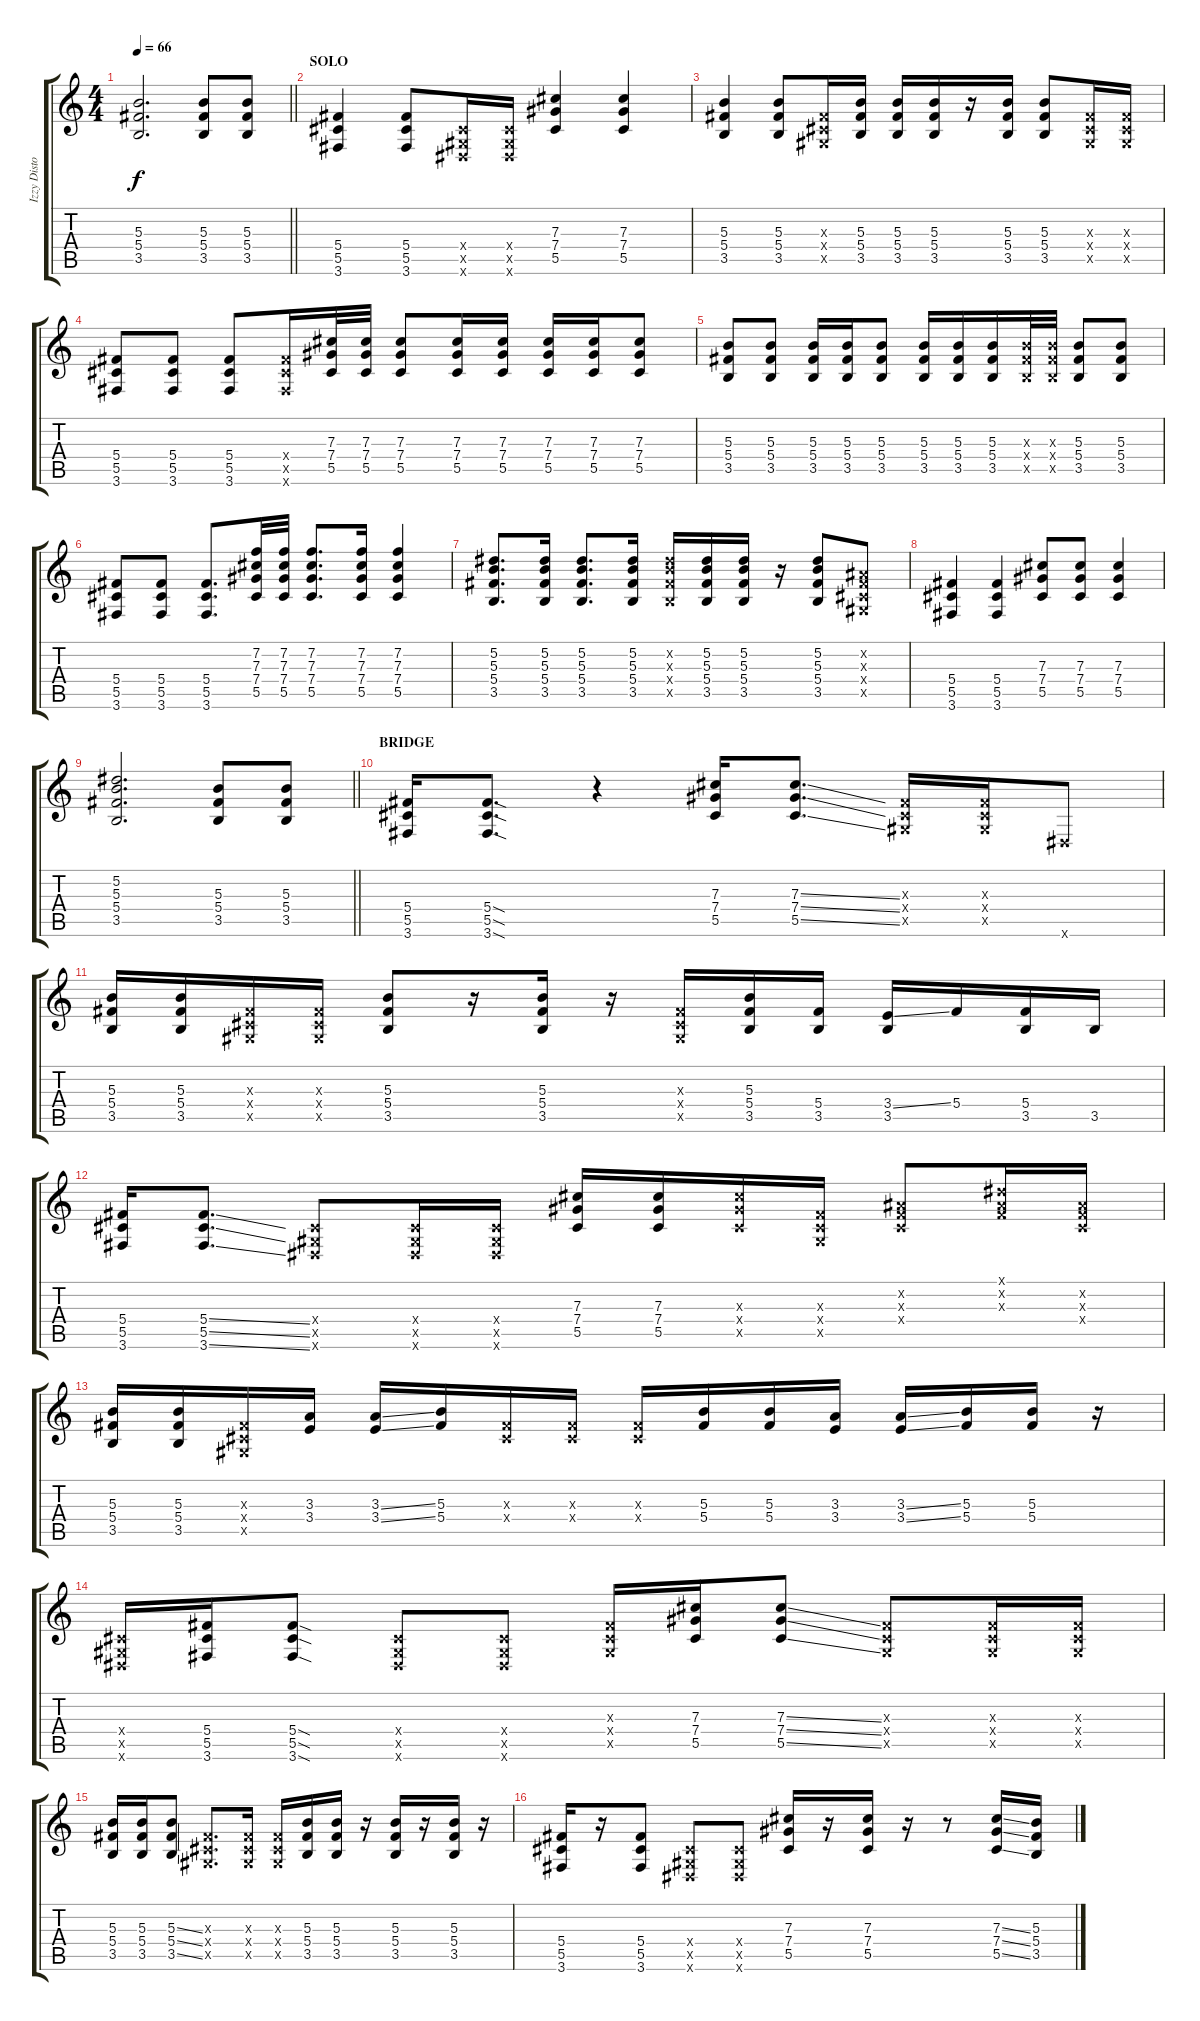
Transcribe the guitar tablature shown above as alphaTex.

\track ("Izzy Distortion" "Izzy Disto") {instrument distortionguitar}
\staff {score tabs}
\tuning (Eb4 Bb3 Gb3 Db3 Ab2 Eb2) {hide}
\ts (4 4)
\tempo 66
\clef g2
\barLineRight lightlight
\ks c
(5.3 5.4 3.5).2{d dy f} (5.3 5.4 3.5).8 (5.3 5.4 3.5).8 |
\section ("" "SOLO")
(5.4 5.5 3.6).4 (5.4 5.5 3.6).8 (0.4{x} 0.5{x} 0.6{x}).16 (0.4{x} 0.5{x} 0.6{x}).16 (7.3 7.4 5.5).4 (7.3 7.4 5.5).4 |
(5.3 5.4 3.5).4 (5.3 5.4 3.5).8 (0.3{x} 0.4{x} 0.5{x}).16 (5.3 5.4 3.5).16 (5.3 5.4 3.5).16 (5.3 5.4 3.5).16 r.16 (5.3 5.4 3.5).16 (5.3 5.4 3.5).8 (0.3{x} 0.4{x} 0.5{x}).16 (0.3{x} 0.4{x} 0.5{x}).16 |
(5.4 5.5 3.6).8 (5.4 5.5 3.6).8 (5.4 5.5 3.6).8 (5.4{x} 5.5{x} 3.6{x}).16 (7.3 7.4 5.5).32 (7.3 7.4 5.5).32 (7.3 7.4 5.5).8 (7.3 7.4 5.5).16 (7.3 7.4 5.5).16 (7.3 7.4 5.5).16 (7.3 7.4 5.5).16 (7.3 7.4 5.5).8 |
(5.3 5.4 3.5).8 (5.3 5.4 3.5).8 (5.3 5.4 3.5).16 (5.3 5.4 3.5).16 (5.3 5.4 3.5).8 (5.3 5.4 3.5).16 (5.3 5.4 3.5).16 (5.3 5.4 3.5).16 (5.3{x} 5.4{x} 3.5{x}).32 (5.3{x} 5.4{x} 3.5{x}).32 (5.3 5.4 3.5).8 (5.3 5.4 3.5).8 |
(5.4 5.5 3.6).8 (5.4 5.5 3.6).8 (5.4 5.5 3.6).8{d} (7.2 7.3 7.4 5.5).32 (7.2 7.3 7.4 5.5).32 (7.2 7.3 7.4 5.5).8{d} (7.2 7.3 7.4 5.5).16 (7.2 7.3 7.4 5.5).4 |
(5.2 5.3 5.4 3.5).8{d} (5.2 5.3 5.4 3.5).16 (5.2 5.3 5.4 3.5).8{d} (5.2 5.3 5.4 3.5).16 (5.2{x} 5.3{x} 5.4{x} 3.5{x}).16 (5.2 5.3 5.4 3.5).16 (5.2 5.3 5.4 3.5).16 r.16 (5.2 5.3 5.4 3.5).8 (0.2{x} 0.3{x} 0.4{x} 0.5{x}).8 |
(5.4 5.5 3.6).4 (5.4 5.5 3.6).4 (7.3 7.4 5.5).8 (7.3 7.4 5.5).8 (7.3 7.4 5.5).4 |
\barLineRight lightlight
(5.2 5.3 5.4 3.5).2{d} (5.3 5.4 3.5).8 (5.3 5.4 3.5).8 |
\section ("" "BRIDGE")
(5.4 5.5 3.6).16 (5.4{sod} 5.5{sod} 3.6{sod}).8{d} r.4 (7.3 7.4 5.5).16 (7.3{ss} 7.4{ss} 5.5{ss}).8{d} (0.3{x} 0.4{x} 0.5{x}).16 (0.3{x} 0.4{x} 0.5{x}).16 0.6{x}.8 |
(5.3 5.4 3.5).16 (5.3 5.4 3.5).16 (0.3{x} 0.4{x} 0.5{x}).16 (0.3{x} 0.4{x} 0.5{x}).16 (5.3 5.4 3.5).8 r.16 (5.3 5.4 3.5).16 r.16 (0.3{x} 0.4{x} 0.5{x}).16 (5.3 5.4 3.5).16 (5.4 3.5).16 (3.4{ss} 3.5).16 5.4.16 (5.4 3.5).16 3.5.16 |
(5.4 5.5 3.6).16 (5.4{ss} 5.5{ss} 3.6{ss}).8{d} (0.4{x} 0.5{x} 0.6{x}).8 (0.4{x} 0.5{x} 0.6{x}).16 (0.4{x} 0.5{x} 0.6{x}).16 (7.3 7.4 5.5).16 (7.3 7.4 5.5).16 (7.3{x} 7.4{x} 5.5{x}).16 (0.3{x} 0.4{x} 0.5{x}).16 (0.2{x} 0.3{x} 0.4{x}).8 (0.1{x} 0.2{x} 0.3{x}).16 (0.2{x} 0.3{x} 0.4{x}).16 |
(5.3 5.4 3.5).16 (5.3 5.4 3.5).16 (0.3{x} 0.4{x} 0.5{x}).16 (3.3 3.4).16 (3.3{ss} 3.4{ss}).16 (5.3 5.4).16 (0.3{x} 0.4{x}).16 (0.3{x} 0.4{x}).16 (0.3{x} 0.4{x}).16 (5.3 5.4).16 (5.3 5.4).16 (3.3 3.4).16 (3.3{ss} 3.4{ss}).16 (5.3 5.4).16 (5.3 5.4).16 r.16 |
(0.4{x} 0.5{x} 0.6{x}).16 (5.4 5.5 3.6).16 (5.4{sod} 5.5{sod} 3.6{sod}).8 (0.4{x} 0.5{x} 0.6{x}).8 (0.4{x} 0.5{x} 0.6{x}).8 (0.3{x} 0.4{x} 0.5{x}).16 (7.3 7.4 5.5).16 (7.3{ss} 7.4{ss} 5.5{ss}).8 (0.3{x} 0.4{x} 0.5{x}).8 (0.3{x} 0.4{x} 0.5{x}).16 (0.3{x} 0.4{x} 0.5{x}).16 |
(5.3 5.4 3.5).16 (5.3 5.4 3.5).16 (5.3{ss} 5.4{ss} 3.5{ss}).8 (0.3{x} 0.4{x} 0.5{x}).8{d} (0.3{x} 0.4{x} 0.5{x}).16 (0.3{x} 0.4{x} 0.5{x}).16 (5.3 5.4 3.5).16 (5.3 5.4 3.5).16 r.16 (5.3 5.4 3.5).16 r.16 (5.3 5.4 3.5).16 r.16 |
(5.4 5.5 3.6).16 r.16 (5.4 5.5 3.6).8 (0.4{x} 0.5{x} 0.6{x}).8 (0.4{x} 0.5{x} 0.6{x}).8 (7.3 7.4 5.5).16 r.16 (7.3 7.4 5.5).16 r.16 r.8 (7.3{ss} 7.4{ss} 5.5{ss}).16 (5.3 5.4 3.5).16
